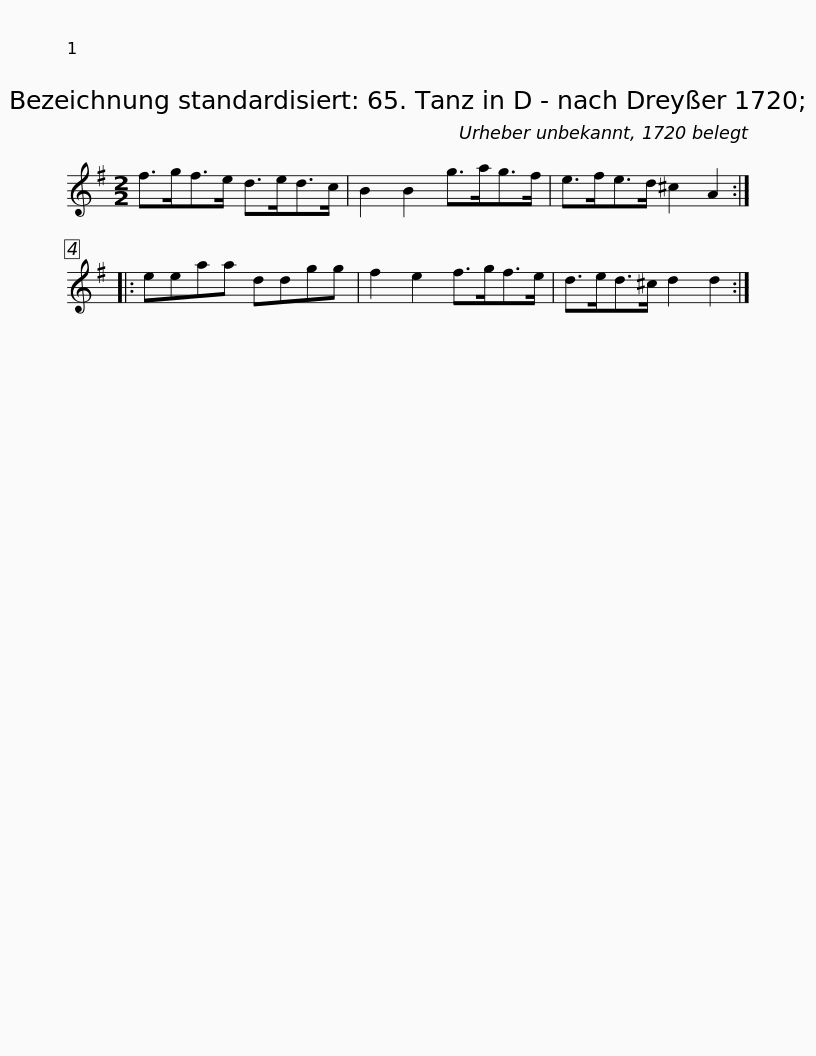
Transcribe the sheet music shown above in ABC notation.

X:1
L:1/8
M:2/2
I:linebreak $
K:G
V:1 treble
V:1
 f>gf>e d>ed>c | B2 B2 g>ag>f | e>fe>d ^c2 A2 :: eeaa ddgg | f2 e2 f>gf>e |$ %5
 d>ed>^c d2 d2 :| %6
